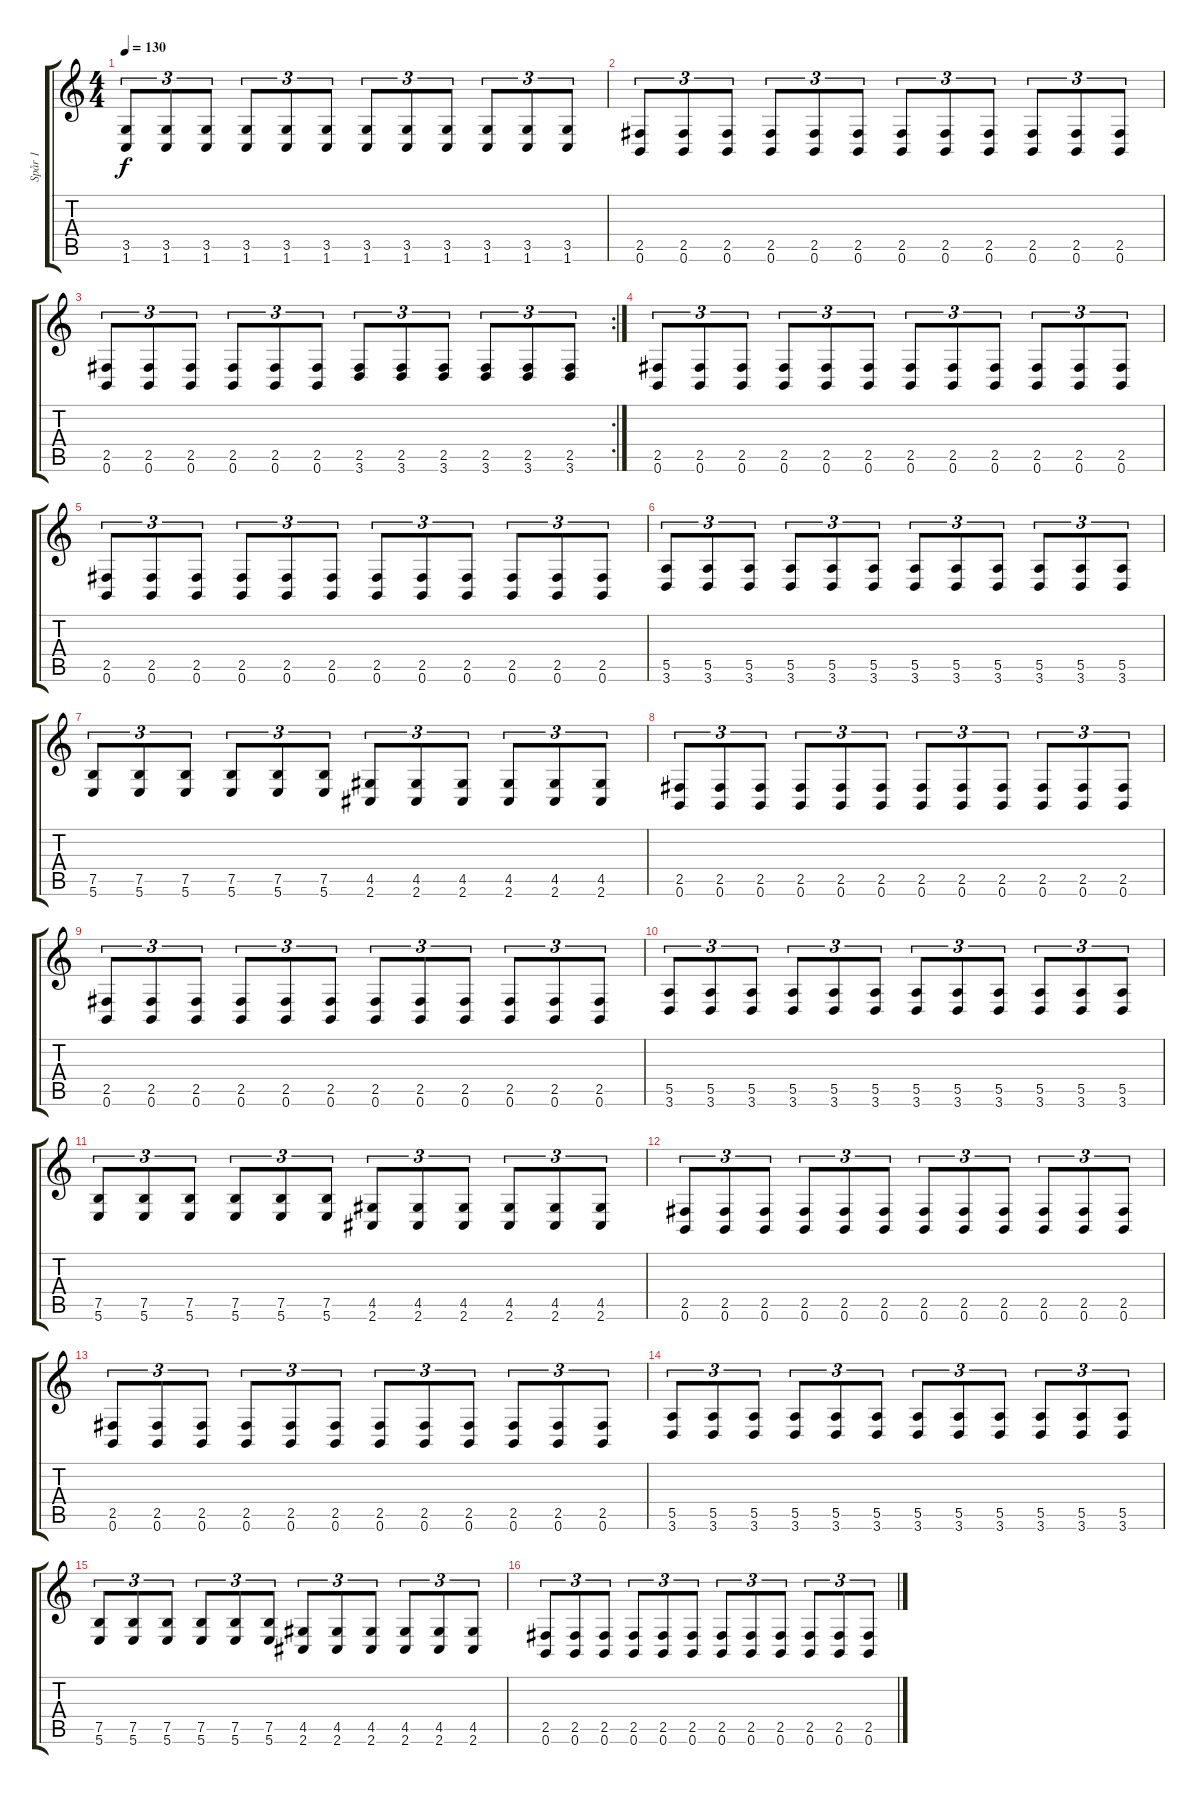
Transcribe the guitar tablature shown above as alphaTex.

\track ("Spår 1" "Spår 1") {instrument distortionguitar}
\staff {score tabs}
\tuning (B3 Gb3 D3 A2 E2 B1) {hide}
\ts (4 4)
\tempo 130
\clef g2
\ks c
(3.5 1.6).8{tu (3 2) dy f} (3.5 1.6).8{tu (3 2)} (3.5 1.6).8{tu (3 2)} (3.5 1.6).8{tu (3 2)} (3.5 1.6).8{tu (3 2)} (3.5 1.6).8{tu (3 2)} (3.5 1.6).8{tu (3 2)} (3.5 1.6).8{tu (3 2)} (3.5 1.6).8{tu (3 2)} (3.5 1.6).8{tu (3 2)} (3.5 1.6).8{tu (3 2)} (3.5 1.6).8{tu (3 2)} |
(2.5 0.6).8{tu (3 2)} (2.5 0.6).8{tu (3 2)} (2.5 0.6).8{tu (3 2)} (2.5 0.6).8{tu (3 2)} (2.5 0.6).8{tu (3 2)} (2.5 0.6).8{tu (3 2)} (2.5 0.6).8{tu (3 2)} (2.5 0.6).8{tu (3 2)} (2.5 0.6).8{tu (3 2)} (2.5 0.6).8{tu (3 2)} (2.5 0.6).8{tu (3 2)} (2.5 0.6).8{tu (3 2)} |
\rc 2
(2.5 0.6).8{tu (3 2)} (2.5 0.6).8{tu (3 2)} (2.5 0.6).8{tu (3 2)} (2.5 0.6).8{tu (3 2)} (2.5 0.6).8{tu (3 2)} (2.5 0.6).8{tu (3 2)} (2.5 3.6).8{tu (3 2)} (2.5 3.6).8{tu (3 2)} (2.5 3.6).8{tu (3 2)} (2.5 3.6).8{tu (3 2)} (2.5 3.6).8{tu (3 2)} (2.5 3.6).8{tu (3 2)} |
(2.5 0.6).8{tu (3 2)} (2.5 0.6).8{tu (3 2)} (2.5 0.6).8{tu (3 2)} (2.5 0.6).8{tu (3 2)} (2.5 0.6).8{tu (3 2)} (2.5 0.6).8{tu (3 2)} (2.5 0.6).8{tu (3 2)} (2.5 0.6).8{tu (3 2)} (2.5 0.6).8{tu (3 2)} (2.5 0.6).8{tu (3 2)} (2.5 0.6).8{tu (3 2)} (2.5 0.6).8{tu (3 2)} |
(2.5 0.6).8{tu (3 2)} (2.5 0.6).8{tu (3 2)} (2.5 0.6).8{tu (3 2)} (2.5 0.6).8{tu (3 2)} (2.5 0.6).8{tu (3 2)} (2.5 0.6).8{tu (3 2)} (2.5 0.6).8{tu (3 2)} (2.5 0.6).8{tu (3 2)} (2.5 0.6).8{tu (3 2)} (2.5 0.6).8{tu (3 2)} (2.5 0.6).8{tu (3 2)} (2.5 0.6).8{tu (3 2)} |
(5.5 3.6).8{tu (3 2)} (5.5 3.6).8{tu (3 2)} (5.5 3.6).8{tu (3 2)} (5.5 3.6).8{tu (3 2)} (5.5 3.6).8{tu (3 2)} (5.5 3.6).8{tu (3 2)} (5.5 3.6).8{tu (3 2)} (5.5 3.6).8{tu (3 2)} (5.5 3.6).8{tu (3 2)} (5.5 3.6).8{tu (3 2)} (5.5 3.6).8{tu (3 2)} (5.5 3.6).8{tu (3 2)} |
(7.5 5.6).8{tu (3 2)} (7.5 5.6).8{tu (3 2)} (7.5 5.6).8{tu (3 2)} (7.5 5.6).8{tu (3 2)} (7.5 5.6).8{tu (3 2)} (7.5 5.6).8{tu (3 2)} (4.5 2.6).8{tu (3 2)} (4.5 2.6).8{tu (3 2)} (4.5 2.6).8{tu (3 2)} (4.5 2.6).8{tu (3 2)} (4.5 2.6).8{tu (3 2)} (4.5 2.6).8{tu (3 2)} |
(2.5 0.6).8{tu (3 2)} (2.5 0.6).8{tu (3 2)} (2.5 0.6).8{tu (3 2)} (2.5 0.6).8{tu (3 2)} (2.5 0.6).8{tu (3 2)} (2.5 0.6).8{tu (3 2)} (2.5 0.6).8{tu (3 2)} (2.5 0.6).8{tu (3 2)} (2.5 0.6).8{tu (3 2)} (2.5 0.6).8{tu (3 2)} (2.5 0.6).8{tu (3 2)} (2.5 0.6).8{tu (3 2)} |
(2.5 0.6).8{tu (3 2)} (2.5 0.6).8{tu (3 2)} (2.5 0.6).8{tu (3 2)} (2.5 0.6).8{tu (3 2)} (2.5 0.6).8{tu (3 2)} (2.5 0.6).8{tu (3 2)} (2.5 0.6).8{tu (3 2)} (2.5 0.6).8{tu (3 2)} (2.5 0.6).8{tu (3 2)} (2.5 0.6).8{tu (3 2)} (2.5 0.6).8{tu (3 2)} (2.5 0.6).8{tu (3 2)} |
(5.5 3.6).8{tu (3 2)} (5.5 3.6).8{tu (3 2)} (5.5 3.6).8{tu (3 2)} (5.5 3.6).8{tu (3 2)} (5.5 3.6).8{tu (3 2)} (5.5 3.6).8{tu (3 2)} (5.5 3.6).8{tu (3 2)} (5.5 3.6).8{tu (3 2)} (5.5 3.6).8{tu (3 2)} (5.5 3.6).8{tu (3 2)} (5.5 3.6).8{tu (3 2)} (5.5 3.6).8{tu (3 2)} |
(7.5 5.6).8{tu (3 2)} (7.5 5.6).8{tu (3 2)} (7.5 5.6).8{tu (3 2)} (7.5 5.6).8{tu (3 2)} (7.5 5.6).8{tu (3 2)} (7.5 5.6).8{tu (3 2)} (4.5 2.6).8{tu (3 2)} (4.5 2.6).8{tu (3 2)} (4.5 2.6).8{tu (3 2)} (4.5 2.6).8{tu (3 2)} (4.5 2.6).8{tu (3 2)} (4.5 2.6).8{tu (3 2)} |
(2.5 0.6).8{tu (3 2)} (2.5 0.6).8{tu (3 2)} (2.5 0.6).8{tu (3 2)} (2.5 0.6).8{tu (3 2)} (2.5 0.6).8{tu (3 2)} (2.5 0.6).8{tu (3 2)} (2.5 0.6).8{tu (3 2)} (2.5 0.6).8{tu (3 2)} (2.5 0.6).8{tu (3 2)} (2.5 0.6).8{tu (3 2)} (2.5 0.6).8{tu (3 2)} (2.5 0.6).8{tu (3 2)} |
(2.5 0.6).8{tu (3 2)} (2.5 0.6).8{tu (3 2)} (2.5 0.6).8{tu (3 2)} (2.5 0.6).8{tu (3 2)} (2.5 0.6).8{tu (3 2)} (2.5 0.6).8{tu (3 2)} (2.5 0.6).8{tu (3 2)} (2.5 0.6).8{tu (3 2)} (2.5 0.6).8{tu (3 2)} (2.5 0.6).8{tu (3 2)} (2.5 0.6).8{tu (3 2)} (2.5 0.6).8{tu (3 2)} |
(5.5 3.6).8{tu (3 2)} (5.5 3.6).8{tu (3 2)} (5.5 3.6).8{tu (3 2)} (5.5 3.6).8{tu (3 2)} (5.5 3.6).8{tu (3 2)} (5.5 3.6).8{tu (3 2)} (5.5 3.6).8{tu (3 2)} (5.5 3.6).8{tu (3 2)} (5.5 3.6).8{tu (3 2)} (5.5 3.6).8{tu (3 2)} (5.5 3.6).8{tu (3 2)} (5.5 3.6).8{tu (3 2)} |
(7.5 5.6).8{tu (3 2)} (7.5 5.6).8{tu (3 2)} (7.5 5.6).8{tu (3 2)} (7.5 5.6).8{tu (3 2)} (7.5 5.6).8{tu (3 2)} (7.5 5.6).8{tu (3 2)} (4.5 2.6).8{tu (3 2)} (4.5 2.6).8{tu (3 2)} (4.5 2.6).8{tu (3 2)} (4.5 2.6).8{tu (3 2)} (4.5 2.6).8{tu (3 2)} (4.5 2.6).8{tu (3 2)} |
(2.5 0.6).8{tu (3 2)} (2.5 0.6).8{tu (3 2)} (2.5 0.6).8{tu (3 2)} (2.5 0.6).8{tu (3 2)} (2.5 0.6).8{tu (3 2)} (2.5 0.6).8{tu (3 2)} (2.5 0.6).8{tu (3 2)} (2.5 0.6).8{tu (3 2)} (2.5 0.6).8{tu (3 2)} (2.5 0.6).8{tu (3 2)} (2.5 0.6).8{tu (3 2)} (2.5 0.6).8{tu (3 2)}
